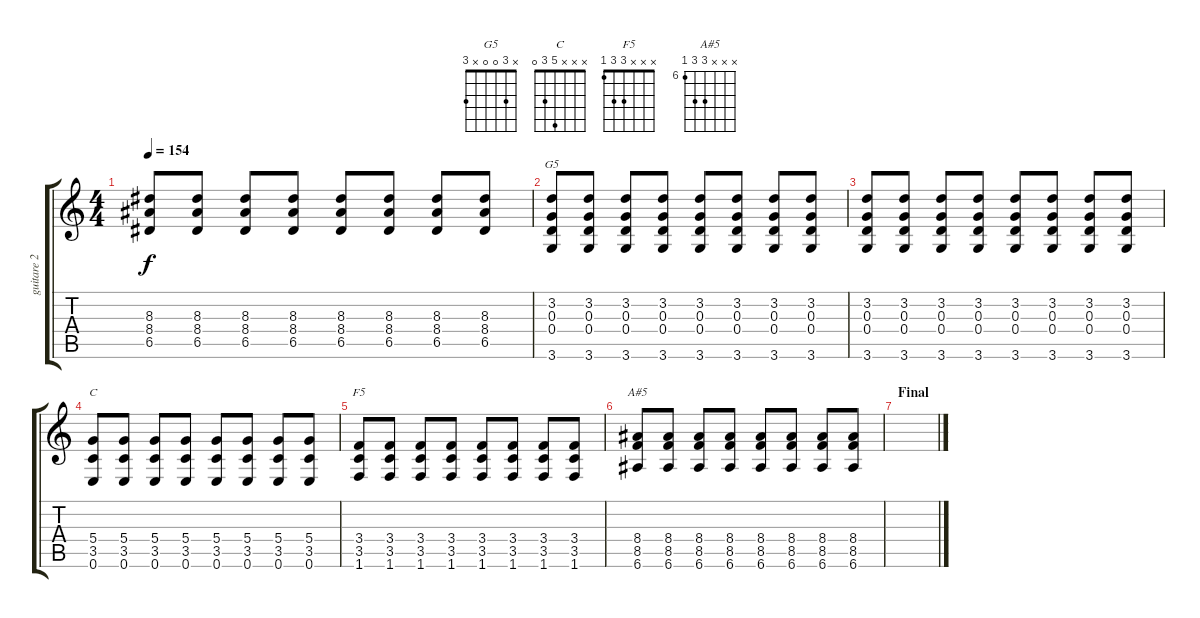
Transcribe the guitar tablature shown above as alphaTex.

\track ("guitare 2" "guitare 2") {instrument overdrivenguitar}
\staff {score tabs}
\tuning (E4 B3 G3 D3 A2 E2) {hide}
\chord ("G5" x 3 0 0 x 3)
\chord ("C" x x x 5 3 0)
\chord ("F5" x x x 3 3 1)
\chord ("A#5" x x x 8 8 6) {firstfret 6}
\ts (4 4)
\tempo 154
\clef g2
\ks c
(8.3 8.4 6.5).8{dy f} (8.3 8.4 6.5).8 (8.3 8.4 6.5).8 (8.3 8.4 6.5).8 (8.3 8.4 6.5).8 (8.3 8.4 6.5).8 (8.3 8.4 6.5).8 (8.3 8.4 6.5).8 |
(3.2 0.3 0.4 3.6).8{ch "G5"} (3.2 0.3 0.4 3.6).8 (3.2 0.3 0.4 3.6).8 (3.2 0.3 0.4 3.6).8 (3.2 0.3 0.4 3.6).8 (3.2 0.3 0.4 3.6).8 (3.2 0.3 0.4 3.6).8 (3.2 0.3 0.4 3.6).8 |
(3.2 0.3 0.4 3.6).8 (3.2 0.3 0.4 3.6).8 (3.2 0.3 0.4 3.6).8 (3.2 0.3 0.4 3.6).8 (3.2 0.3 0.4 3.6).8 (3.2 0.3 0.4 3.6).8 (3.2 0.3 0.4 3.6).8 (3.2 0.3 0.4 3.6).8 |
(5.4 3.5 0.6).8{ch "C"} (5.4 3.5 0.6).8 (5.4 3.5 0.6).8 (5.4 3.5 0.6).8 (5.4 3.5 0.6).8 (5.4 3.5 0.6).8 (5.4 3.5 0.6).8 (5.4 3.5 0.6).8 |
(3.4 3.5 1.6).8{ch "F5"} (3.4 3.5 1.6).8 (3.4 3.5 1.6).8 (3.4 3.5 1.6).8 (3.4 3.5 1.6).8 (3.4 3.5 1.6).8 (3.4 3.5 1.6).8 (3.4 3.5 1.6).8 |
(8.4 8.5 6.6).8{ch "A#5"} (8.4 8.5 6.6).8 (8.4 8.5 6.6).8 (8.4 8.5 6.6).8 (8.4 8.5 6.6).8 (8.4 8.5 6.6).8 (8.4 8.5 6.6).8 (8.4 8.5 6.6).8 |
\section ("" "Final")
